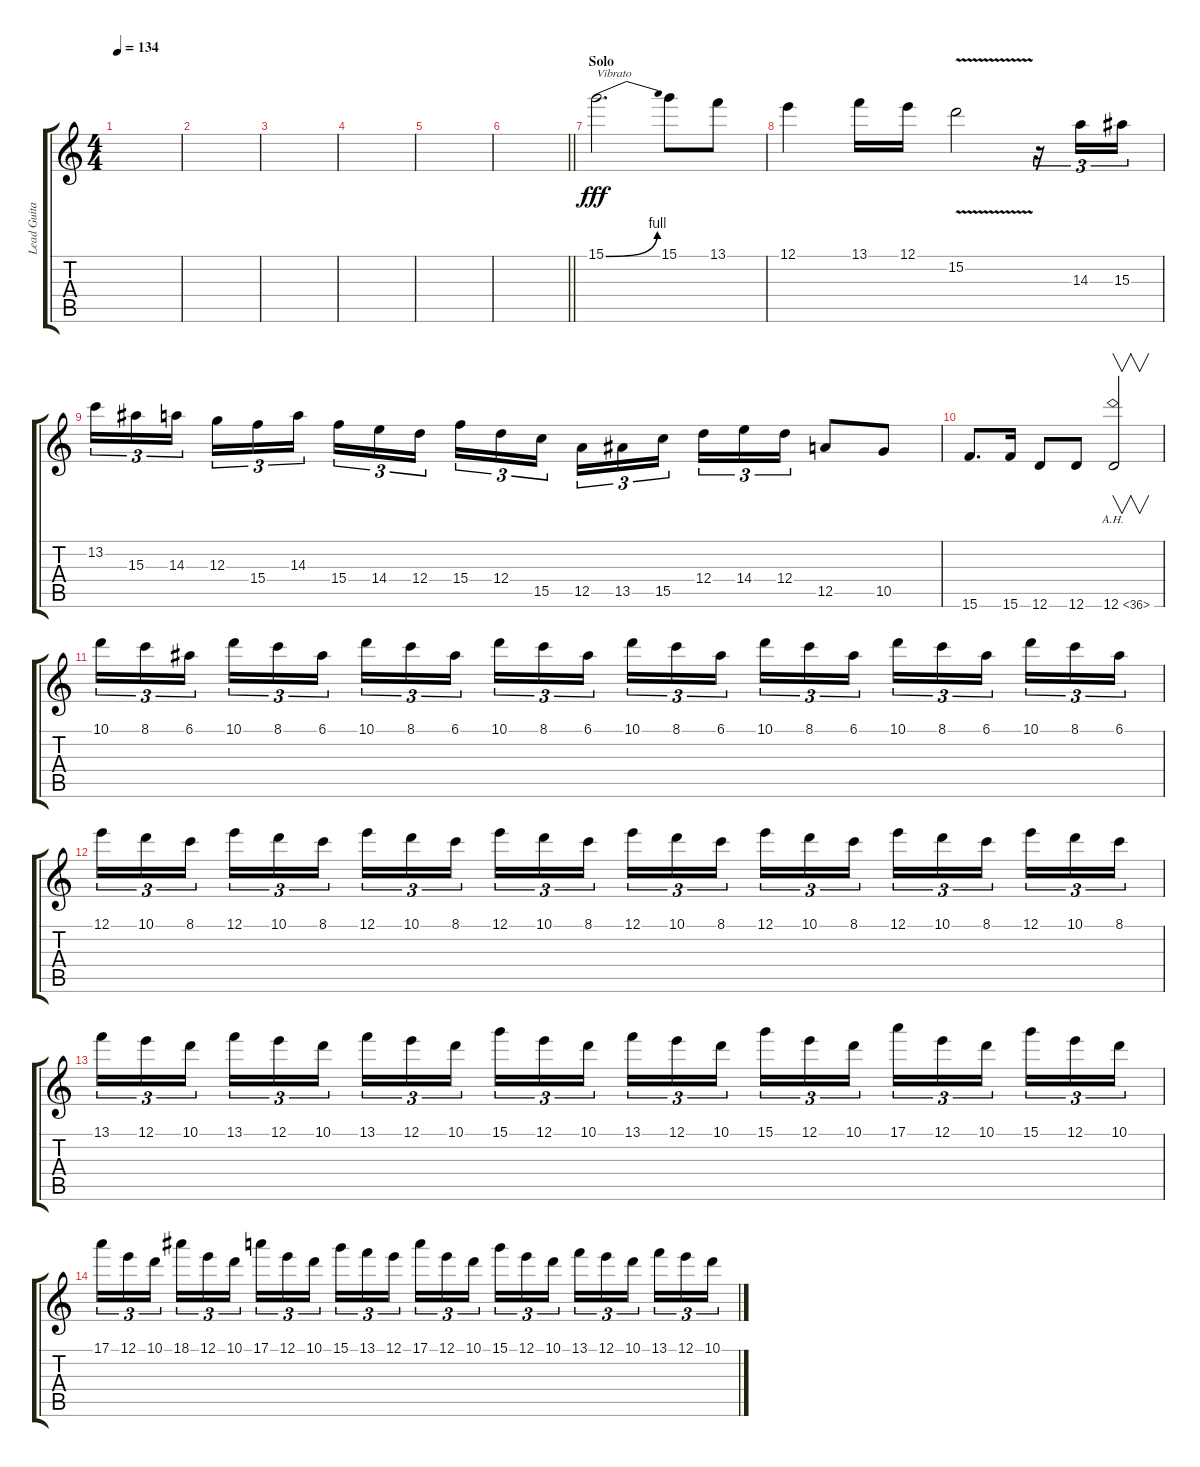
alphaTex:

\track ("Lead Guitar" "Lead Guita") {instrument distortionguitar}
\staff {score tabs}
\tuning (E4 B3 G3 D3 A2 D2) {hide}
\ts (4 4)
\tempo 134
\clef g2
\ks c
|
|
|
|
|
\barLineRight lightlight
|
\section ("" "Solo")
15.1{be (bend 0 0 60 4)}.2{d txt "Vibrato" dy fff} 15.1.8 13.1.8 |
12.1.4 13.1.16 12.1.16 15.2{v}.2 r.16{tu (3 2)} 14.3.16{tu (3 2)} 15.3.16{tu (3 2)} |
13.2.16{tu (3 2)} 15.3.16{tu (3 2)} 14.3.16{tu (3 2) beam splitsecondary} 12.3.16{tu (3 2)} 15.4.16{tu (3 2)} 14.3.16{tu (3 2)} 15.4.16{tu (3 2)} 14.4.16{tu (3 2)} 12.4.16{tu (3 2) beam splitsecondary} 15.4.16{tu (3 2)} 12.4.16{tu (3 2)} 15.5.16{tu (3 2)} 12.5.16{tu (3 2)} 13.5.16{tu (3 2)} 15.5.16{tu (3 2) beam splitsecondary} 12.4.16{tu (3 2)} 14.4.16{tu (3 2)} 12.4.16{tu (3 2)} 12.5.8 10.5.8 |
15.6.8{d} 15.6.16 12.6.8 12.6.8 12.6{ah 24}.2{v} |
10.1.16{tu (3 2)} 8.1.16{tu (3 2)} 6.1.16{tu (3 2) beam splitsecondary} 10.1.16{tu (3 2)} 8.1.16{tu (3 2)} 6.1.16{tu (3 2)} 10.1.16{tu (3 2)} 8.1.16{tu (3 2)} 6.1.16{tu (3 2) beam splitsecondary} 10.1.16{tu (3 2)} 8.1.16{tu (3 2)} 6.1.16{tu (3 2)} 10.1.16{tu (3 2)} 8.1.16{tu (3 2)} 6.1.16{tu (3 2) beam splitsecondary} 10.1.16{tu (3 2)} 8.1.16{tu (3 2)} 6.1.16{tu (3 2)} 10.1.16{tu (3 2)} 8.1.16{tu (3 2)} 6.1.16{tu (3 2) beam splitsecondary} 10.1.16{tu (3 2)} 8.1.16{tu (3 2)} 6.1.16{tu (3 2)} |
12.1.16{tu (3 2)} 10.1.16{tu (3 2)} 8.1.16{tu (3 2) beam splitsecondary} 12.1.16{tu (3 2)} 10.1.16{tu (3 2)} 8.1.16{tu (3 2)} 12.1.16{tu (3 2)} 10.1.16{tu (3 2)} 8.1.16{tu (3 2) beam splitsecondary} 12.1.16{tu (3 2)} 10.1.16{tu (3 2)} 8.1.16{tu (3 2)} 12.1.16{tu (3 2)} 10.1.16{tu (3 2)} 8.1.16{tu (3 2) beam splitsecondary} 12.1.16{tu (3 2)} 10.1.16{tu (3 2)} 8.1.16{tu (3 2)} 12.1.16{tu (3 2)} 10.1.16{tu (3 2)} 8.1.16{tu (3 2) beam splitsecondary} 12.1.16{tu (3 2)} 10.1.16{tu (3 2)} 8.1.16{tu (3 2)} |
13.1.16{tu (3 2)} 12.1.16{tu (3 2)} 10.1.16{tu (3 2) beam splitsecondary} 13.1.16{tu (3 2)} 12.1.16{tu (3 2)} 10.1.16{tu (3 2)} 13.1.16{tu (3 2)} 12.1.16{tu (3 2)} 10.1.16{tu (3 2) beam splitsecondary} 15.1.16{tu (3 2)} 12.1.16{tu (3 2)} 10.1.16{tu (3 2)} 13.1.16{tu (3 2)} 12.1.16{tu (3 2)} 10.1.16{tu (3 2) beam splitsecondary} 15.1.16{tu (3 2)} 12.1.16{tu (3 2)} 10.1.16{tu (3 2)} 17.1.16{tu (3 2)} 12.1.16{tu (3 2)} 10.1.16{tu (3 2) beam splitsecondary} 15.1.16{tu (3 2)} 12.1.16{tu (3 2)} 10.1.16{tu (3 2)} |
17.1.16{tu (3 2)} 12.1.16{tu (3 2)} 10.1.16{tu (3 2) beam splitsecondary} 18.1.16{tu (3 2)} 12.1.16{tu (3 2)} 10.1.16{tu (3 2)} 17.1.16{tu (3 2)} 12.1.16{tu (3 2)} 10.1.16{tu (3 2) beam splitsecondary} 15.1.16{tu (3 2)} 13.1.16{tu (3 2)} 12.1.16{tu (3 2)} 17.1.16{tu (3 2)} 12.1.16{tu (3 2)} 10.1.16{tu (3 2) beam splitsecondary} 15.1.16{tu (3 2)} 12.1.16{tu (3 2)} 10.1.16{tu (3 2)} 13.1.16{tu (3 2)} 12.1.16{tu (3 2)} 10.1.16{tu (3 2) beam splitsecondary} 13.1.16{tu (3 2)} 12.1.16{tu (3 2)} 10.1.16{tu (3 2)}
